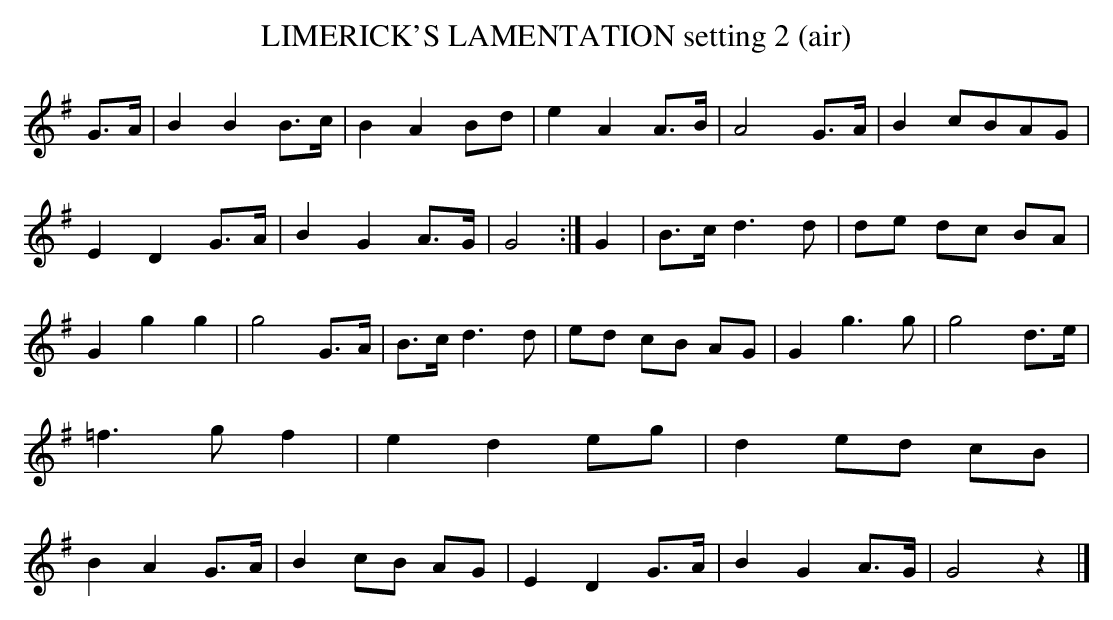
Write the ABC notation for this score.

X:1
T:LIMERICK'S LAMENTATION setting 2 (air)\
Y:"Moderato"\
M:3/4\
L:1/8\
K:G\
G>A|B2 B2 B>c|B2 A2 Bd|e2 A2 A>B|A4 G>A|\
B2 cBAG|E2 D2 G>A|B2 G2 A>G|G4:|\
G2|B>c d3 d|de dc BA|G2 g2 g2|g4 G>A|\
B>c d3 d|ed cB AG|G2 g3 g|g4 d>e|\
=f3 g f2|e2 d2 eg|d2 ed cB|B2 A2 G>A|\
B2 cB AG|E2 D2 G>A|B2 G2 A>G|G4z2|]\
\
\
